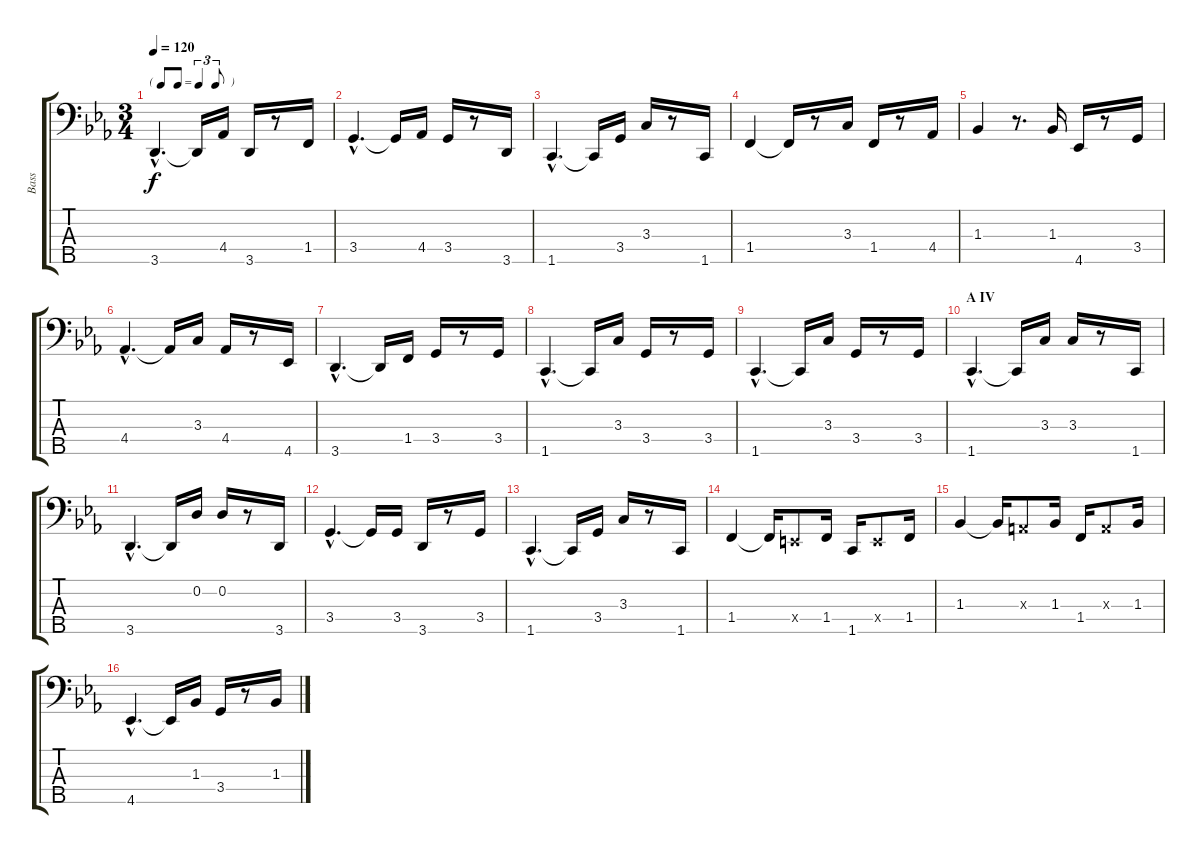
\track ("Bass" "Bass") {instrument fretlessbass}
\staff {score tabs}
\tuning (G2 D2 A1 E1 B0) {hide}
\ts (3 4)
\tf triplet8th
\tempo 120
\clef f4
\ks cminor
3.5{hac}.4{d dy f} 3.5{t}.16 4.4.16 3.5.16 r.8 1.4.16 |
3.4{hac}.4{d} 3.4{t}.16 4.4.16 3.4.16 r.8 3.5.16 |
1.5{hac}.4{d} 1.5{t}.16 3.4.16 3.3.16 r.8 1.5.16 |
1.4.4 1.4{t}.16 r.8 3.3.16 1.4.16 r.8 4.4.16 |
1.3.4 r.8{d} 1.3.16 4.5.16 r.8 3.4.16 |
4.4{hac}.4{d} 4.4{t}.16 3.3.16 4.4.16 r.8 4.5.16 |
3.5{hac}.4{d} 3.5{t}.16 1.4.16 3.4.16 r.8 3.4.16 |
1.5{hac}.4{d} 1.5{t}.16 3.3.16 3.4.16 r.8 3.4.16 |
1.5{hac}.4{d} 1.5{t}.16 3.3.16 3.4.16 r.8 3.4.16 |
\section ("" "A IV")
1.5{hac}.4{d} 1.5{t}.16 3.3.16 3.3.16 r.8 1.5.16 |
3.5{hac}.4{d} 3.5{t}.16 0.2.16 0.2.16 r.8 3.5.16 |
3.4{hac}.4{d} 3.4{t}.16 3.4.16 3.5.16 r.8 3.4.16 |
1.5{hac}.4{d} 1.5{t}.16 3.4.16 3.3.16 r.8 1.5.16 |
1.4.4 1.4{t}.16 0.4{x}.8 1.4.16 1.5.16 0.4{x}.8 1.4.16 |
1.3.4 1.3{t}.16 0.3{x}.8 1.3.16 1.4.16 0.3{x}.8 1.3.16 |
4.5{hac}.4{d} 4.5{t}.16 1.3.16 3.4.16 r.8 1.3.16
